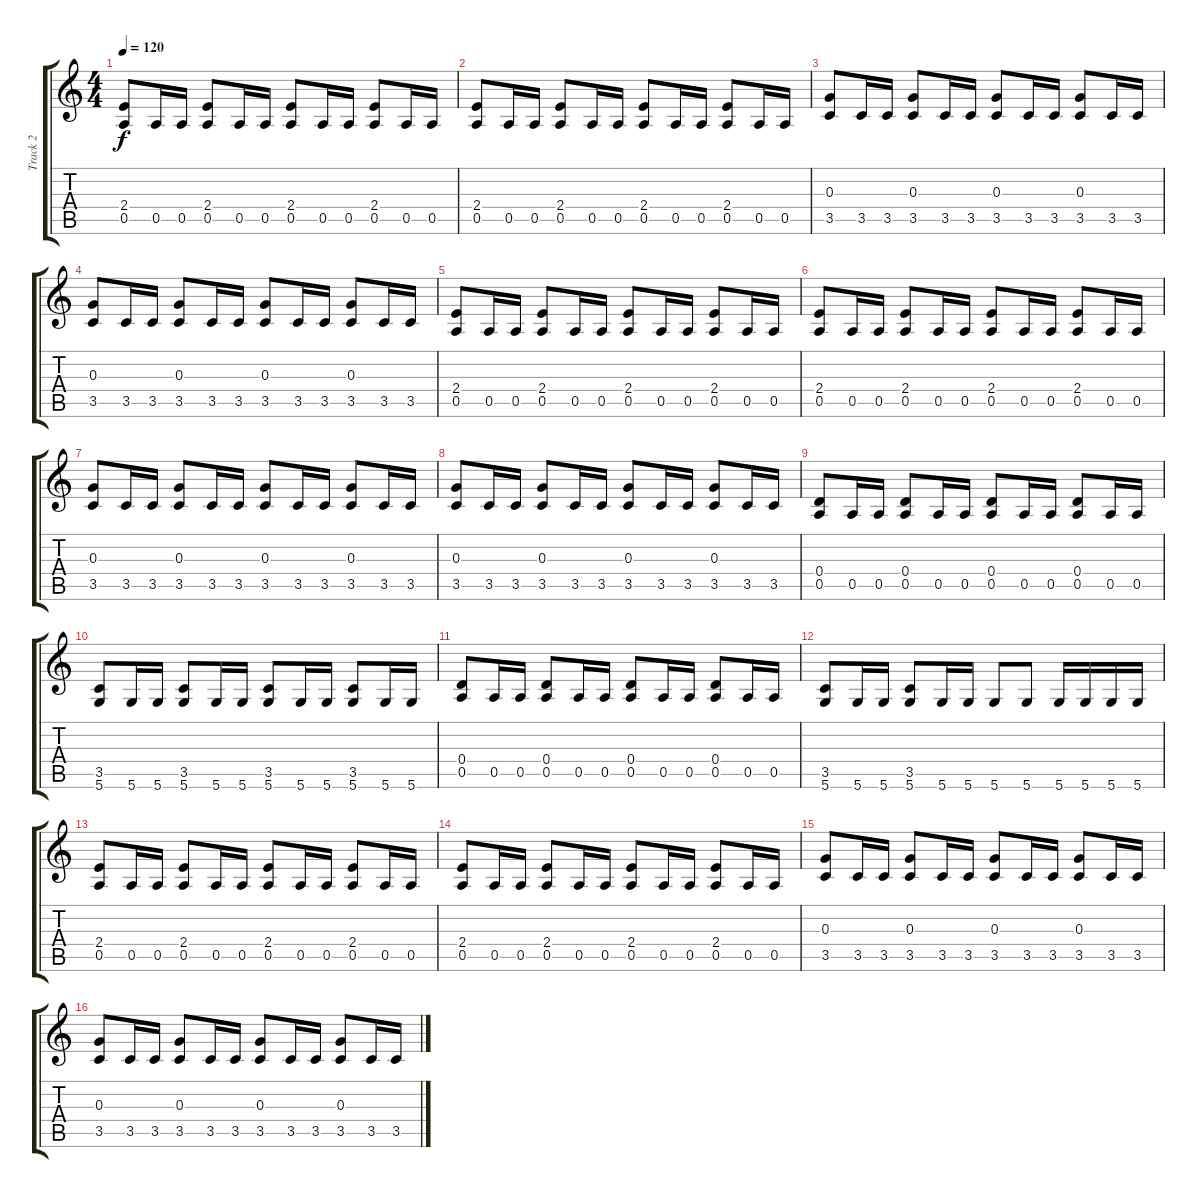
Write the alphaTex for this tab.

\track ("Track 2" "Track 2") {instrument distortionguitar}
\staff {score tabs}
\tuning (E4 B3 G3 D3 A2 D2) {hide}
\ts (4 4)
\tempo 120
\clef g2
\ks c
(2.4 0.5).8{dy f} 0.5.16 0.5.16 (2.4 0.5).8 0.5.16 0.5.16 (2.4 0.5).8 0.5.16 0.5.16 (2.4 0.5).8 0.5.16 0.5.16 |
(2.4 0.5).8 0.5.16 0.5.16 (2.4 0.5).8 0.5.16 0.5.16 (2.4 0.5).8 0.5.16 0.5.16 (2.4 0.5).8 0.5.16 0.5.16 |
(0.3 3.5).8 3.5.16 3.5.16 (0.3 3.5).8 3.5.16 3.5.16 (0.3 3.5).8 3.5.16 3.5.16 (0.3 3.5).8 3.5.16 3.5.16 |
(0.3 3.5).8 3.5.16 3.5.16 (0.3 3.5).8 3.5.16 3.5.16 (0.3 3.5).8 3.5.16 3.5.16 (0.3 3.5).8 3.5.16 3.5.16 |
(2.4 0.5).8 0.5.16 0.5.16 (2.4 0.5).8 0.5.16 0.5.16 (2.4 0.5).8 0.5.16 0.5.16 (2.4 0.5).8 0.5.16 0.5.16 |
(2.4 0.5).8 0.5.16 0.5.16 (2.4 0.5).8 0.5.16 0.5.16 (2.4 0.5).8 0.5.16 0.5.16 (2.4 0.5).8 0.5.16 0.5.16 |
(0.3 3.5).8 3.5.16 3.5.16 (0.3 3.5).8 3.5.16 3.5.16 (0.3 3.5).8 3.5.16 3.5.16 (0.3 3.5).8 3.5.16 3.5.16 |
(0.3 3.5).8 3.5.16 3.5.16 (0.3 3.5).8 3.5.16 3.5.16 (0.3 3.5).8 3.5.16 3.5.16 (0.3 3.5).8 3.5.16 3.5.16 |
(0.4 0.5).8 0.5.16 0.5.16 (0.4 0.5).8 0.5.16 0.5.16 (0.4 0.5).8 0.5.16 0.5.16 (0.4 0.5).8 0.5.16 0.5.16 |
(3.5 5.6).8 5.6.16 5.6.16 (3.5 5.6).8 5.6.16 5.6.16 (3.5 5.6).8 5.6.16 5.6.16 (3.5 5.6).8 5.6.16 5.6.16 |
(0.4 0.5).8 0.5.16 0.5.16 (0.4 0.5).8 0.5.16 0.5.16 (0.4 0.5).8 0.5.16 0.5.16 (0.4 0.5).8 0.5.16 0.5.16 |
(3.5 5.6).8 5.6.16 5.6.16 (3.5 5.6).8 5.6.16 5.6.16 5.6.8 5.6.8 5.6.16 5.6.16 5.6.16 5.6.16 |
(2.4 0.5).8 0.5.16 0.5.16 (2.4 0.5).8 0.5.16 0.5.16 (2.4 0.5).8 0.5.16 0.5.16 (2.4 0.5).8 0.5.16 0.5.16 |
(2.4 0.5).8 0.5.16 0.5.16 (2.4 0.5).8 0.5.16 0.5.16 (2.4 0.5).8 0.5.16 0.5.16 (2.4 0.5).8 0.5.16 0.5.16 |
(0.3 3.5).8 3.5.16 3.5.16 (0.3 3.5).8 3.5.16 3.5.16 (0.3 3.5).8 3.5.16 3.5.16 (0.3 3.5).8 3.5.16 3.5.16 |
(0.3 3.5).8 3.5.16 3.5.16 (0.3 3.5).8 3.5.16 3.5.16 (0.3 3.5).8 3.5.16 3.5.16 (0.3 3.5).8 3.5.16 3.5.16
